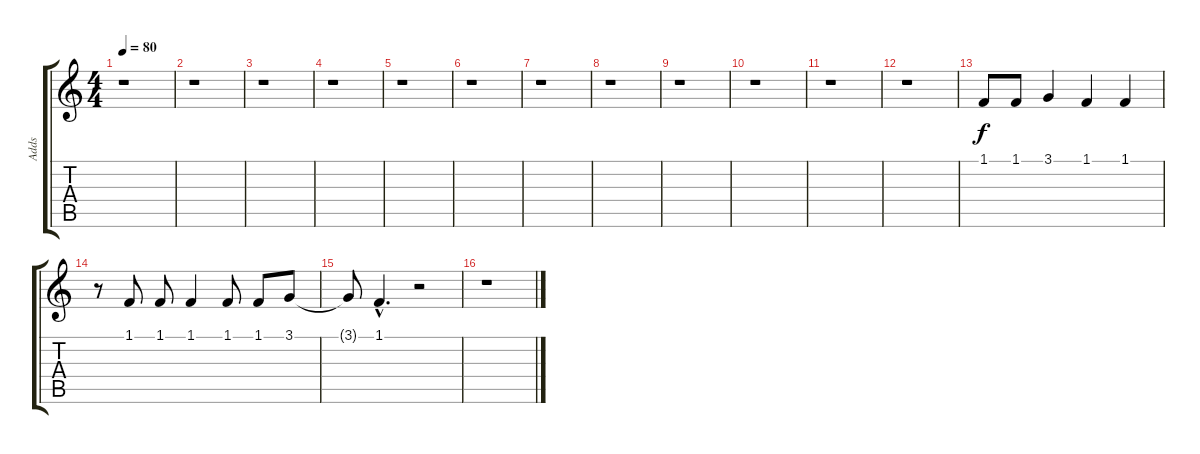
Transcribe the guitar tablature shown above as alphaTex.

\track ("Adds" "Adds") {instrument choiraahs}
\staff {score tabs}
\tuning (E4 B3 G3 D3 A2 E2) {hide}
\ts (4 4)
\tempo 80
\clef g2
\ks c
r.1{dy f} |
r.1 |
r.1 |
r.1 |
r.1 |
r.1 |
r.1 |
r.1 |
r.1 |
r.1 |
r.1 |
r.1 |
1.1.8 1.1.8 3.1.4 1.1.4 1.1.4 |
r.8 1.1.8 1.1.8 1.1.4 1.1.8 1.1.8 3.1.8 |
3.1{t}.8 1.1{hac}.4{d} r.2 |
r.1
